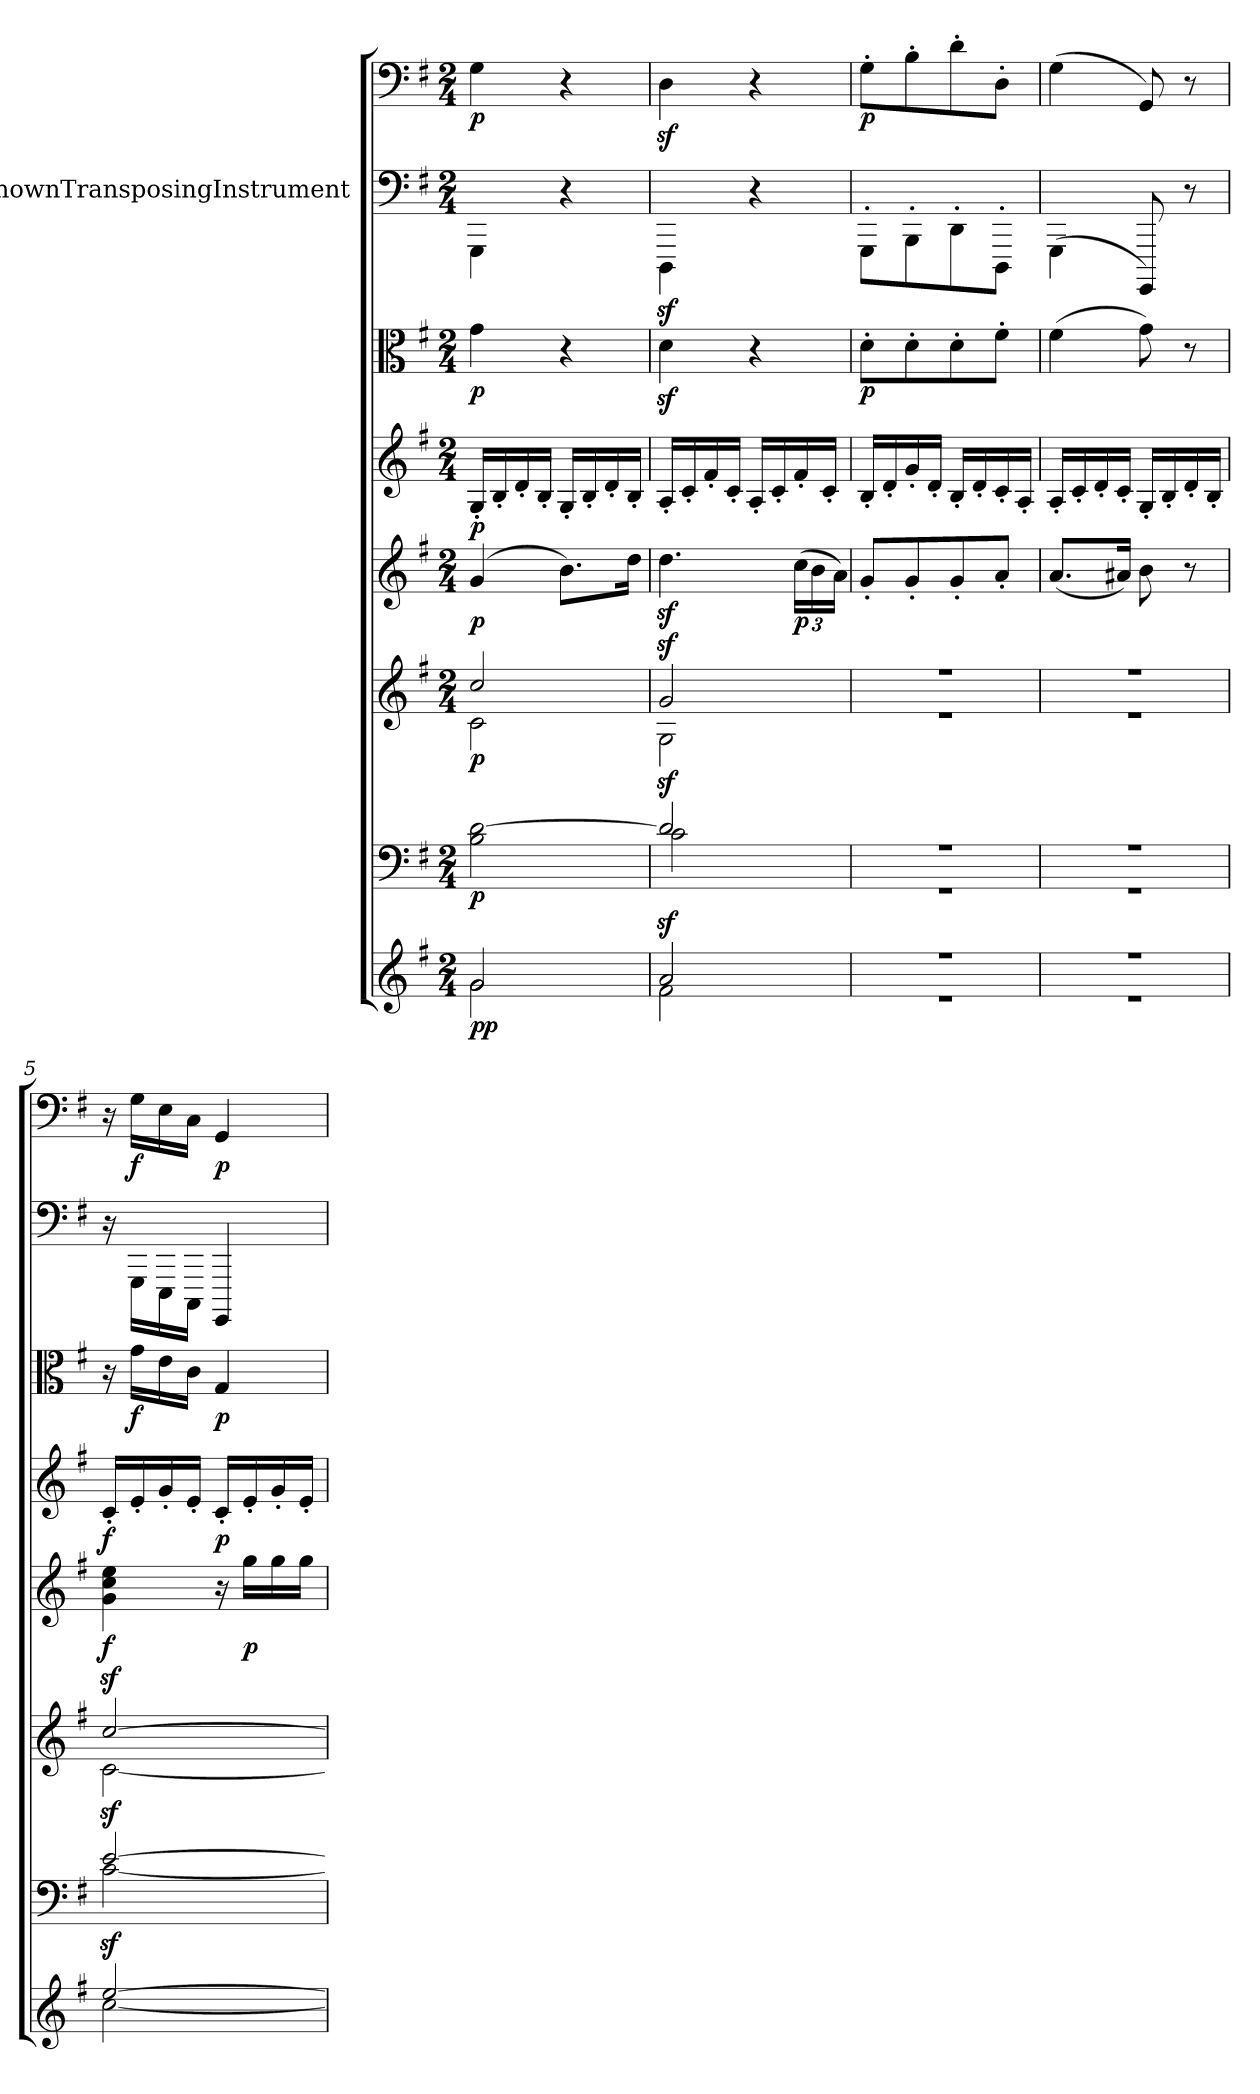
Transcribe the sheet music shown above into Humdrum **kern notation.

**kern	**dynam	**kern	**dynam	**kern	**dynam	**kern	**dynam	**kern	**dynam	**kern	**dynam	**kern	**kern	**dynam
*part8	*part8	*part7	*part7	*part6	*part6	*part5	*part5	*part4	*part4	*part3	*part3	*part2	*part1	*part1
*staff8	*staff8	*staff7	*staff7	*staff6	*staff6	*staff5	*staff5	*staff4	*staff4	*staff3	*staff3	*staff2	*staff1	*staff1
*	*	*	*	*	*	*	*	*	*	*	*	*I"UnknownTransposingInstrument	*	*
*clefG2	*	*clefF4	*	*clefG2	*	*clefG2	*	*clefG2	*	*clefC3	*	*clefF4	*clefF4	*
*	*	*	*	*	*	*	*	*	*	*	*	*ITrd-7c-12	*	*
*k[f#]	*	*k[f#]	*	*k[f#]	*	*k[f#]	*	*k[f#]	*	*k[f#]	*	*k[f#]	*k[f#]	*
*G:	*	*G:	*	*G:	*	*G:	*	*G:	*	*G:	*	*	*G:	*
*M2/4	*	*M2/4	*	*M2/4	*	*M2/4	*	*M2/4	*	*M2/4	*	*M2/4	*M2/4	*
=1	=1	=1	=1	=1	=1	=1	=1	=1	=1	=1	=1	=1	=1	=1
*^	*	*	*	*^	*	*	*	*	*	*	*	*	*	*
2g/	2g\	pp	2B\ [2d\	p	2cc/	2c\	p	(4g/	p	16G'/LL	p	4g\	p	4GG\	4G\	p
.	.	.	.	.	.	.	.	.	.	16B'/	.	.	.	.	.	.
.	.	.	.	.	.	.	.	.	.	16d'/	.	.	.	.	.	.
.	.	.	.	.	.	.	.	.	.	16B'/JJ	.	.	.	.	.	.
.	.	.	.	.	.	.	.	8.b\L)	.	16G'/LL	.	4r	.	4r	4r	.
.	.	.	.	.	.	.	.	.	.	16B'/	.	.	.	.	.	.
.	.	.	.	.	.	.	.	.	.	16d'/	.	.	.	.	.	.
.	.	.	.	.	.	.	.	16dd\Jk	.	16B'/JJ	.	.	.	.	.	.
=2	=2	=2	=2	=2	=2	=2	=2	=2	=2	=2	=2	=2	=2	=2	=2	=2
*	*	*	*^	*	*	*	*	*	*	*	*	*	*	*	*	*
2az>/	2f#\	.	2dz>/]	2c\	.	2gz>/	2G\	.	4.ddz\	.	16A'/LL	.	4dz\	.	4DDz\	4Dz\	.
.	.	.	.	.	.	.	.	.	.	.	16c'/	.	.	.	.	.	.
.	.	.	.	.	.	.	.	.	.	.	16f#'/	.	.	.	.	.	.
.	.	.	.	.	.	.	.	.	.	.	16c'/JJ	.	.	.	.	.	.
.	.	.	.	.	.	.	.	.	.	.	16A'/LL	.	4r	.	4r	4r	.
.	.	.	.	.	.	.	.	.	.	.	16c'/	.	.	.	.	.	.
.	.	.	.	.	.	.	.	.	(24cc\LL	p	16f#'/	.	.	.	.	.	.
.	.	.	.	.	.	.	.	.	24b\	.	.	.	.	.	.	.	.
.	.	.	.	.	.	.	.	.	.	.	16c'/JJ	.	.	.	.	.	.
.	.	.	.	.	.	.	.	.	24a\JJ)	.	.	.	.	.	.	.	.
=3	=3	=3	=3	=3	=3	=3	=3	=3	=3	=3	=3	=3	=3	=3	=3	=3	=3
2r	2r	.	2r	2r	.	2r	2r	.	8g'/L	.	16B'/LL	.	8d'\L	p	8GG'\L	8G'\L	p
.	.	.	.	.	.	.	.	.	.	.	16d'/	.	.	.	.	.	.
.	.	.	.	.	.	.	.	.	8g'/	.	16g'/	.	8d'\	.	8BB'\	8B'\	.
.	.	.	.	.	.	.	.	.	.	.	16d'/JJ	.	.	.	.	.	.
.	.	.	.	.	.	.	.	.	8g'/	.	16B'/LL	.	8d'\	.	8D'\	8d'\	.
.	.	.	.	.	.	.	.	.	.	.	16d'/	.	.	.	.	.	.
.	.	.	.	.	.	.	.	.	8a'/J	.	16c'/	.	8f#'\J	.	8DD'\J	8D'\J	.
.	.	.	.	.	.	.	.	.	.	.	16A'/JJ	.	.	.	.	.	.
=4	=4	=4	=4	=4	=4	=4	=4	=4	=4	=4	=4	=4	=4	=4	=4	=4	=4
2r	2r	.	2r	2r	.	2r	2r	.	(8.a/L	.	16A'/LL	.	(4f#\	.	(4GG\	(4G\	.
.	.	.	.	.	.	.	.	.	.	.	16c'/	.	.	.	.	.	.
.	.	.	.	.	.	.	.	.	.	.	16d'/	.	.	.	.	.	.
.	.	.	.	.	.	.	.	.	16a#X/Jk)	.	16c'/JJ	.	.	.	.	.	.
.	.	.	.	.	.	.	.	.	8b\	.	16G'/LL	.	8g\)	.	8GGG/)	8GG/)	.
.	.	.	.	.	.	.	.	.	.	.	16B'/	.	.	.	.	.	.
.	.	.	.	.	.	.	.	.	8r	.	16d'/	.	8r	.	8r	8r	.
.	.	.	.	.	.	.	.	.	.	.	16B'/JJ	.	.	.	.	.	.
=5	=5	=5	=5	=5	=5	=5	=5	=5	=5	=5	=5	=5	=5	=5	=5	=5	=5
[2eez>/	[2cc\	.	[2ez>/	[2c\	.	[2ccz>/	[2c\	.	4g\ 4cc\ 4ee\	f	16c'/LL	f	16r	.	16r	16r	.
.	.	.	.	.	.	.	.	.	.	.	16e'/	.	16g\LL	f	16GG\LL	16G\LL	f
.	.	.	.	.	.	.	.	.	.	.	16g'/	.	16e\	.	16EE\	16E\	.
.	.	.	.	.	.	.	.	.	.	.	16e'/JJ	.	16c\JJ	.	16CC\JJ	16C\JJ	.
.	.	.	.	.	.	.	.	.	16r	.	16c'/LL	p	4G/	p	4GGG/	4GG/	p
.	.	.	.	.	.	.	.	.	16gg\LL	p	16e'/	.	.	.	.	.	.
.	.	.	.	.	.	.	.	.	16gg\	.	16g'/	.	.	.	.	.	.
.	.	.	.	.	.	.	.	.	16gg\JJ	.	16e'/JJ	.	.	.	.	.	.
*v	*v	*	*	*	*	*v	*v	*	*	*	*	*	*	*	*	*	*
*	*	*v	*v	*	*	*	*	*	*	*	*	*	*	*	*
=	=	=	=	=	=	=	=	=	=	=	=	=	=	=
*-	*-	*-	*-	*-	*-	*-	*-	*-	*-	*-	*-	*-	*-	*-
